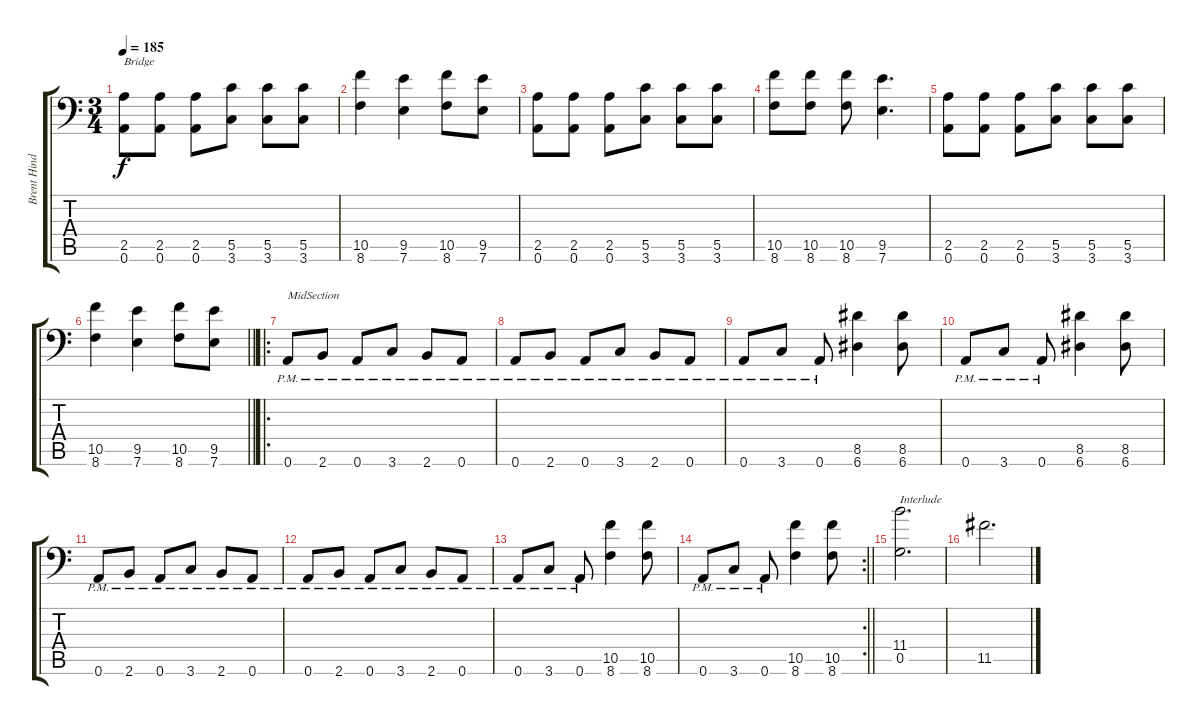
\track ("Brent Hinds" "Brent Hind") {instrument distortionguitar}
\staff {score tabs}
\tuning (D4 A3 F3 C3 G2 A1) {hide}
\ts (3 4)
\tempo 185
\clef f4
\ks c
(2.5 0.6).8{txt "Bridge" dy f} (2.5 0.6).8 (2.5 0.6).8 (5.5 3.6).8 (5.5 3.6).8 (5.5 3.6).8 |
(10.5 8.6).4 (9.5 7.6).4 (10.5 8.6).8 (9.5 7.6).8 |
(2.5 0.6).8 (2.5 0.6).8 (2.5 0.6).8 (5.5 3.6).8 (5.5 3.6).8 (5.5 3.6).8 |
(10.5 8.6).8 (10.5 8.6).8 (10.5 8.6).8 (9.5 7.6).4{d} |
(2.5 0.6).8 (2.5 0.6).8 (2.5 0.6).8 (5.5 3.6).8 (5.5 3.6).8 (5.5 3.6).8 |
\barLineRight lightlight
(10.5 8.6).4 (9.5 7.6).4 (10.5 8.6).8 (9.5 7.6).8 |
\ro
0.6{pm}.8{txt "MidSection"} 2.6{pm}.8 0.6{pm}.8 3.6{pm}.8 2.6{pm}.8 0.6{pm}.8 |
0.6{pm}.8 2.6{pm}.8 0.6{pm}.8 3.6{pm}.8 2.6{pm}.8 0.6{pm}.8 |
0.6{pm}.8 3.6{pm}.8 0.6{pm}.8 (8.5 6.6).4 (8.5 6.6).8 |
0.6{pm}.8 3.6{pm}.8 0.6{pm}.8 (8.5 6.6).4 (8.5 6.6).8 |
0.6{pm}.8 2.6{pm}.8 0.6{pm}.8 3.6{pm}.8 2.6{pm}.8 0.6{pm}.8 |
0.6{pm}.8 2.6{pm}.8 0.6{pm}.8 3.6{pm}.8 2.6{pm}.8 0.6{pm}.8 |
0.6{pm}.8 3.6{pm}.8 0.6{pm}.8 (10.5 8.6).4 (10.5 8.6).8 |
\rc 2
\barLineRight lightlight
0.6{pm}.8 3.6{pm}.8 0.6{pm}.8 (10.5 8.6).4 (10.5 8.6).8 |
(11.4 0.5).2{d txt "Interlude"} |
11.5.2{d}
